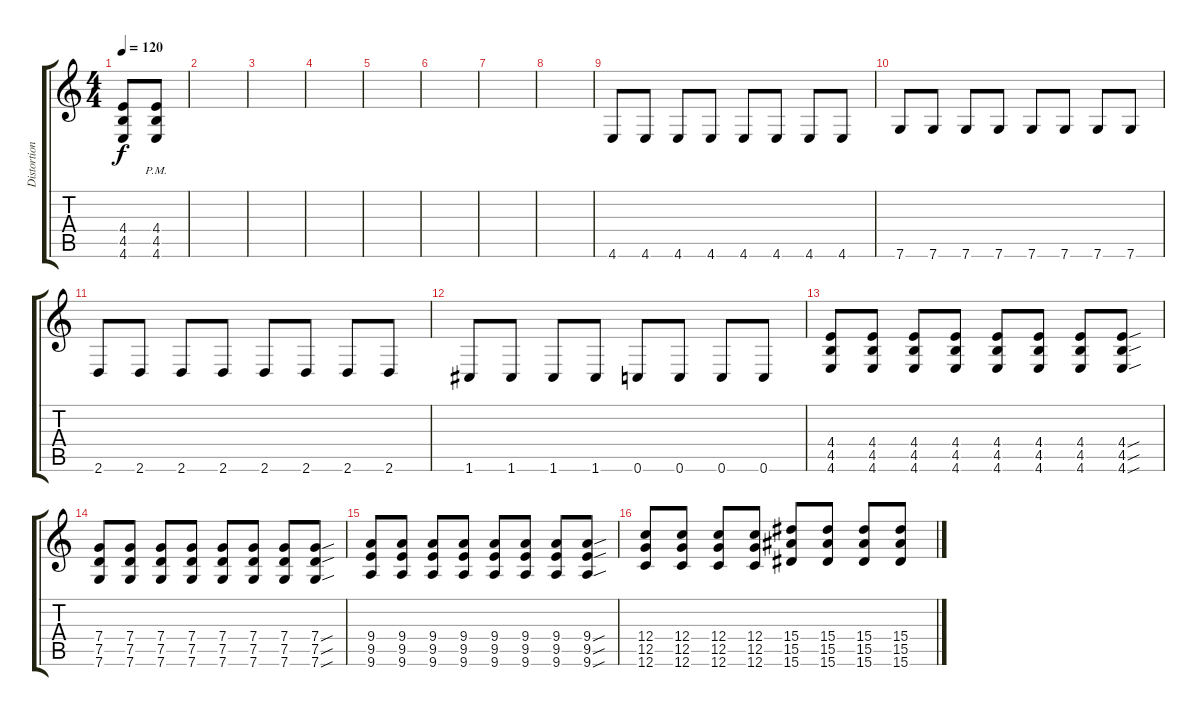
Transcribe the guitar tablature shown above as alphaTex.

\track ("Distortion Guitar" "Distortion") {instrument overdrivenguitar}
\staff {score tabs}
\tuning (D4 A3 F3 C3 G2 C2) {hide}
\ts (4 4)
\tempo 120
\clef g2
\ks c
(4.4 4.5 4.6).8{dy f} (4.4 4.5 4.6{pm}).8 |
|
|
|
|
|
|
|
4.6.8 4.6.8 4.6.8 4.6.8 4.6.8 4.6.8 4.6.8 4.6.8 |
7.6.8 7.6.8 7.6.8 7.6.8 7.6.8 7.6.8 7.6.8 7.6.8 |
2.6.8 2.6.8 2.6.8 2.6.8 2.6.8 2.6.8 2.6.8 2.6.8 |
1.6.8 1.6.8 1.6.8 1.6.8 0.6.8 0.6.8 0.6.8 0.6.8 |
(4.4 4.5 4.6).8 (4.4 4.5 4.6).8 (4.4 4.5 4.6).8 (4.4 4.5 4.6).8 (4.4 4.5 4.6).8 (4.4 4.5 4.6).8 (4.4 4.5 4.6).8 (4.4{sou} 4.5{sou} 4.6{sou}).8 |
(7.4 7.5 7.6).8 (7.4 7.5 7.6).8 (7.4 7.5 7.6).8 (7.4 7.5 7.6).8 (7.4 7.5 7.6).8 (7.4 7.5 7.6).8 (7.4 7.5 7.6).8 (7.4{sou} 7.5{sou} 7.6{sou}).8 |
(9.4 9.5 9.6).8 (9.4 9.5 9.6).8 (9.4 9.5 9.6).8 (9.4 9.5 9.6).8 (9.4 9.5 9.6).8 (9.4 9.5 9.6).8 (9.4 9.5 9.6).8 (9.4{sou} 9.5{sou} 9.6{sou}).8 |
(12.4 12.5 12.6).8 (12.4 12.5 12.6).8 (12.4 12.5 12.6).8 (12.4 12.5 12.6).8 (15.4 15.5 15.6).8 (15.4 15.5 15.6).8 (15.4 15.5 15.6).8 (15.4 15.5 15.6).8
